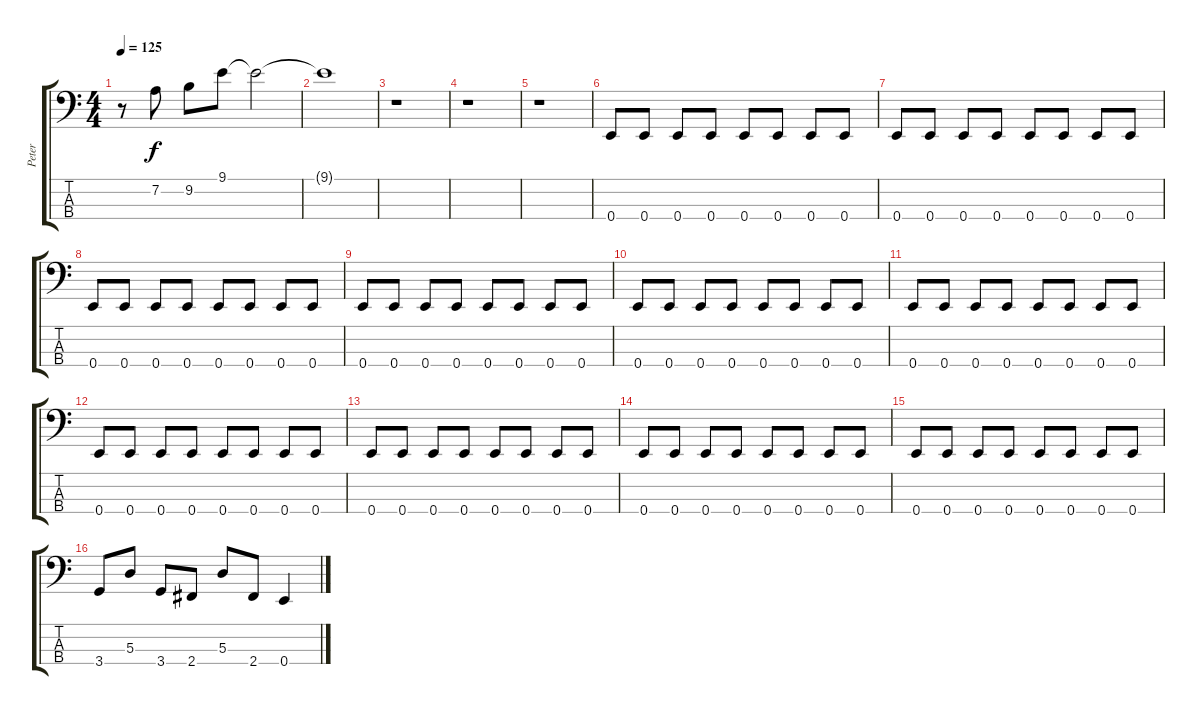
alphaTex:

\track ("Peter" "Peter") {instrument electricbasspick}
\staff {score tabs}
\tuning (G2 D2 A1 E1) {hide}
\ts (4 4)
\tempo 125
\clef f4
\ks c
r.8{dy f} 7.2.8 9.2.8 9.1.8 9.1{t}.2 |
9.1{t}.1 |
r.1 |
r.1 |
r.1 |
0.4.8 0.4.8 0.4.8 0.4.8 0.4.8 0.4.8 0.4.8 0.4.8 |
0.4.8 0.4.8 0.4.8 0.4.8 0.4.8 0.4.8 0.4.8 0.4.8 |
0.4.8 0.4.8 0.4.8 0.4.8 0.4.8 0.4.8 0.4.8 0.4.8 |
0.4.8 0.4.8 0.4.8 0.4.8 0.4.8 0.4.8 0.4.8 0.4.8 |
0.4.8 0.4.8 0.4.8 0.4.8 0.4.8 0.4.8 0.4.8 0.4.8 |
0.4.8 0.4.8 0.4.8 0.4.8 0.4.8 0.4.8 0.4.8 0.4.8 |
0.4.8 0.4.8 0.4.8 0.4.8 0.4.8 0.4.8 0.4.8 0.4.8 |
0.4.8 0.4.8 0.4.8 0.4.8 0.4.8 0.4.8 0.4.8 0.4.8 |
0.4.8 0.4.8 0.4.8 0.4.8 0.4.8 0.4.8 0.4.8 0.4.8 |
0.4.8 0.4.8 0.4.8 0.4.8 0.4.8 0.4.8 0.4.8 0.4.8 |
3.4.8 5.3.8 3.4.8 2.4.8 5.3.8 2.4.8 0.4.4
